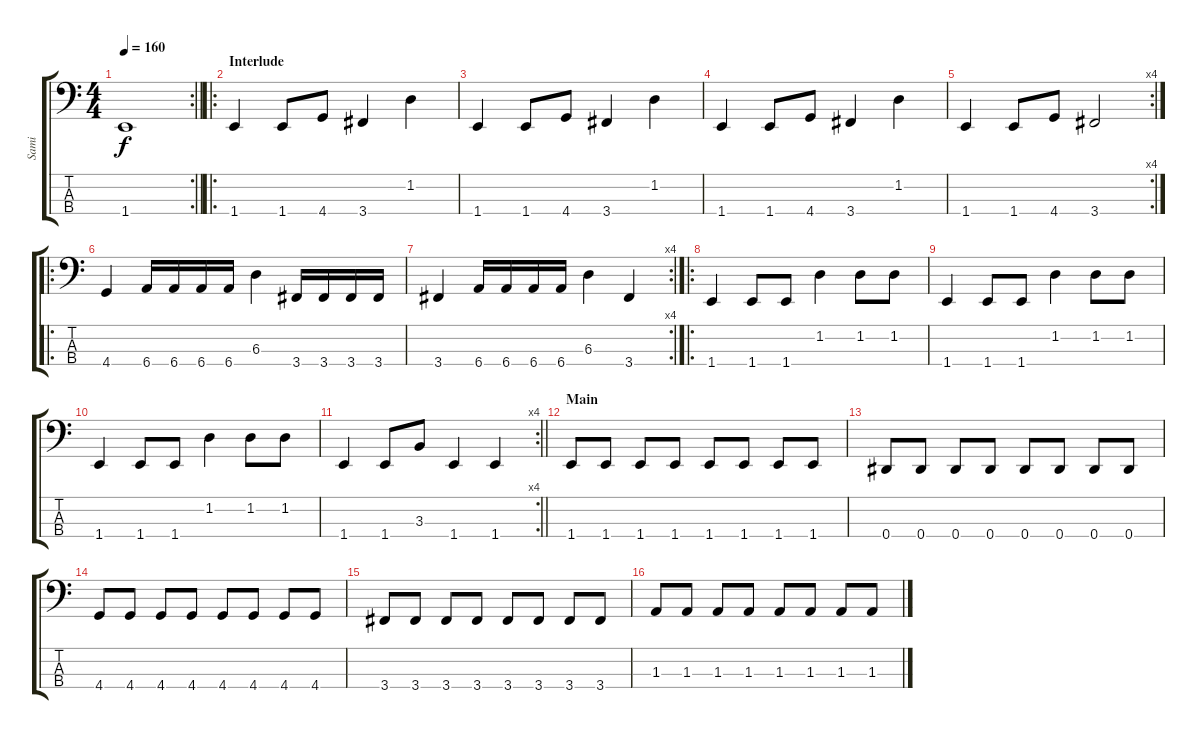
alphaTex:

\track ("Sami" "Sami") {instrument electricbassfinger}
\staff {score tabs}
\tuning (Gb2 Db2 Ab1 Eb1) {hide}
\rc 2
\ts (4 4)
\tempo 160
\clef f4
\barLineRight lightlight
\ks c
1.4.1{dy f} |
\ro
\section ("" "Interlude")
1.4.4 1.4.8 4.4.8 3.4.4 1.2.4 |
1.4.4 1.4.8 4.4.8 3.4.4 1.2.4 |
1.4.4 1.4.8 4.4.8 3.4.4 1.2.4 |
\rc 4
1.4.4 1.4.8 4.4.8 3.4.2 |
\ro
4.4.4 6.4.16 6.4.16 6.4.16 6.4.16 6.3.4 3.4.16 3.4.16 3.4.16 3.4.16 |
\rc 4
3.4.4 6.4.16 6.4.16 6.4.16 6.4.16 6.3.4 3.4.4 |
\ro
1.4.4 1.4.8 1.4.8 1.2.4 1.2.8 1.2.8 |
1.4.4 1.4.8 1.4.8 1.2.4 1.2.8 1.2.8 |
1.4.4 1.4.8 1.4.8 1.2.4 1.2.8 1.2.8 |
\rc 4
\barLineRight lightlight
1.4.4 1.4.8 3.3.8 1.4.4 1.4.4 |
\section ("" "Main")
1.4.8 1.4.8 1.4.8 1.4.8 1.4.8 1.4.8 1.4.8 1.4.8 |
0.4.8 0.4.8 0.4.8 0.4.8 0.4.8 0.4.8 0.4.8 0.4.8 |
4.4.8 4.4.8 4.4.8 4.4.8 4.4.8 4.4.8 4.4.8 4.4.8 |
3.4.8 3.4.8 3.4.8 3.4.8 3.4.8 3.4.8 3.4.8 3.4.8 |
1.3.8 1.3.8 1.3.8 1.3.8 1.3.8 1.3.8 1.3.8 1.3.8
